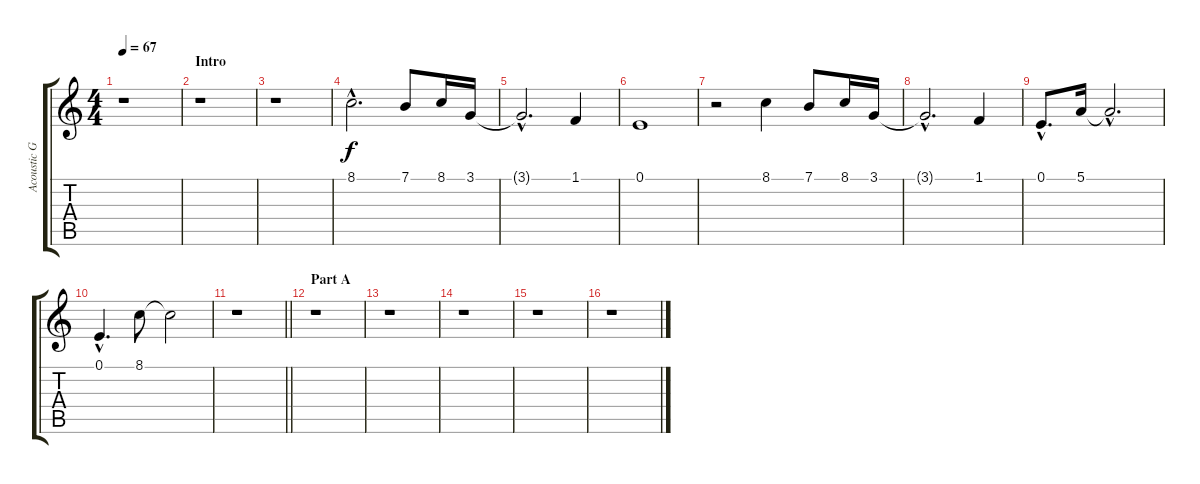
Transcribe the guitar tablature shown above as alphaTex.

\track ("Acoustic Grand Piano (Sugizo)" "Acoustic G") {instrument acousticgrandpiano}
\staff {score tabs}
\tuning (E4 B3 G3 D3 A2 E2) {hide}
\ts (4 4)
\tempo 67
\clef g2
\ks c
r.1{dy f instrument acousticgrandpiano} |
\section ("" "Intro")
r.1 |
r.1 |
8.1{hac}.2{d} 7.1.8 8.1.16 3.1.16 |
3.1{hac t}.2{d} 1.1.4 |
0.1.1 |
r.2 8.1.4 7.1.8 8.1.16 3.1.16 |
3.1{hac t}.2{d} 1.1.4 |
0.1{hac}.8{d} 5.1.16 5.1{hac t}.2{d} |
0.1{hac}.4{d} 8.1.8 8.1{t}.2 |
\barLineRight lightlight
r.1 |
\section ("" "Part A")
r.1 |
r.1 |
r.1 |
r.1 |
r.1
